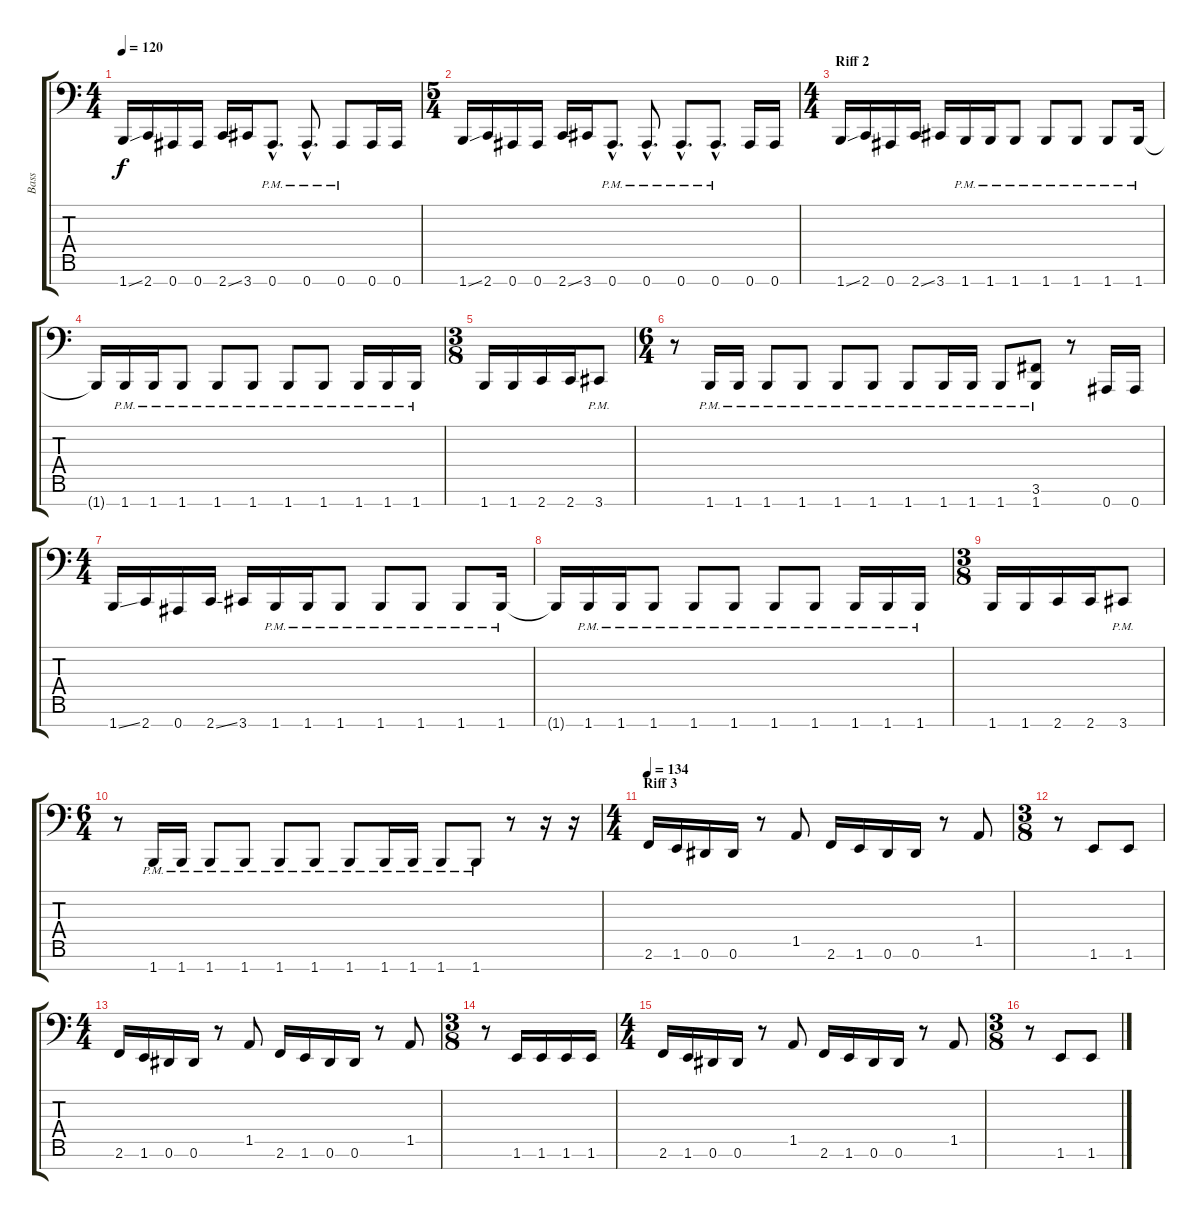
\track ("Bass" "Bass") {instrument electricbassfinger}
\staff {score tabs}
\tuning (Eb3 Bb2 Gb2 Db2 Ab1 Eb1 Bb0) {hide}
\ts (4 4)
\tempo 120
\clef f4
\ks c
1.7{ss}.16{dy f} 2.7.16 0.7.16 0.7.16 2.7{ss}.16 3.7.16 0.7{hac pm}.8{d} 0.7{hac pm}.8{d} 0.7{pm}.8 0.7.16 0.7.16 |
\ts (5 4)
1.7{ss}.16 2.7.16 0.7.16 0.7.16 2.7{ss}.16 3.7.16 0.7{hac pm}.8{d} 0.7{hac pm}.8{d} 0.7{hac pm}.8{d} 0.7{hac pm}.8{d} 0.7.16 0.7.16 |
\ts (4 4)
\section ("" "Riff 2")
1.7{ss}.16 2.7.16 0.7.16 2.7{ss}.16 3.7.16 1.7{pm}.16 1.7{pm}.16 1.7{pm}.8 1.7{pm}.8 1.7{pm}.8 1.7{pm}.8 1.7{pm}.16 |
1.7{t}.16 1.7{pm}.16 1.7{pm}.16 1.7{pm}.8 1.7{pm}.8 1.7{pm}.8 1.7{pm}.8 1.7{pm}.8 1.7{pm}.16 1.7{pm}.16 1.7{pm}.16 |
\ts (3 8)
1.7.16 1.7.16 2.7.16 2.7.16 3.7{pm}.8 |
\ts (6 4)
r.8 1.7{pm}.16 1.7{pm}.16 1.7{pm}.8 1.7{pm}.8 1.7{pm}.8 1.7{pm}.8 1.7{pm}.8 1.7{pm}.16 1.7{pm}.16 1.7{pm}.8 (3.6{pm} 1.7{pm}).8 r.8 0.7.16 0.7.16 |
\ts (4 4)
1.7{ss}.16 2.7.16 0.7.16 2.7{ss}.16 3.7.16 1.7{pm}.16 1.7{pm}.16 1.7{pm}.8 1.7{pm}.8 1.7{pm}.8 1.7{pm}.8 1.7{pm}.16 |
1.7{t}.16 1.7{pm}.16 1.7{pm}.16 1.7{pm}.8 1.7{pm}.8 1.7{pm}.8 1.7{pm}.8 1.7{pm}.8 1.7{pm}.16 1.7{pm}.16 1.7{pm}.16 |
\ts (3 8)
1.7.16 1.7.16 2.7.16 2.7.16 3.7{pm}.8 |
\ts (6 4)
r.8 1.7{pm}.16 1.7{pm}.16 1.7{pm}.8 1.7{pm}.8 1.7{pm}.8 1.7{pm}.8 1.7{pm}.8 1.7{pm}.16 1.7{pm}.16 1.7{pm}.8 1.7{pm}.8 r.8 r.16 r.16 |
\ts (4 4)
\section ("" "Riff 3")
\tempo 134
2.6.16 1.6.16 0.6.16 0.6.16 r.8 1.5.8 2.6.16 1.6.16 0.6.16 0.6.16 r.8 1.5.8 |
\ts (3 8)
r.8 1.6.8 1.6.8 |
\ts (4 4)
2.6.16 1.6.16 0.6.16 0.6.16 r.8 1.5.8 2.6.16 1.6.16 0.6.16 0.6.16 r.8 1.5.8 |
\ts (3 8)
r.8 1.6.16 1.6.16 1.6.16 1.6.16 |
\ts (4 4)
2.6.16 1.6.16 0.6.16 0.6.16 r.8 1.5.8 2.6.16 1.6.16 0.6.16 0.6.16 r.8 1.5.8 |
\ts (3 8)
r.8 1.6.8 1.6.8
